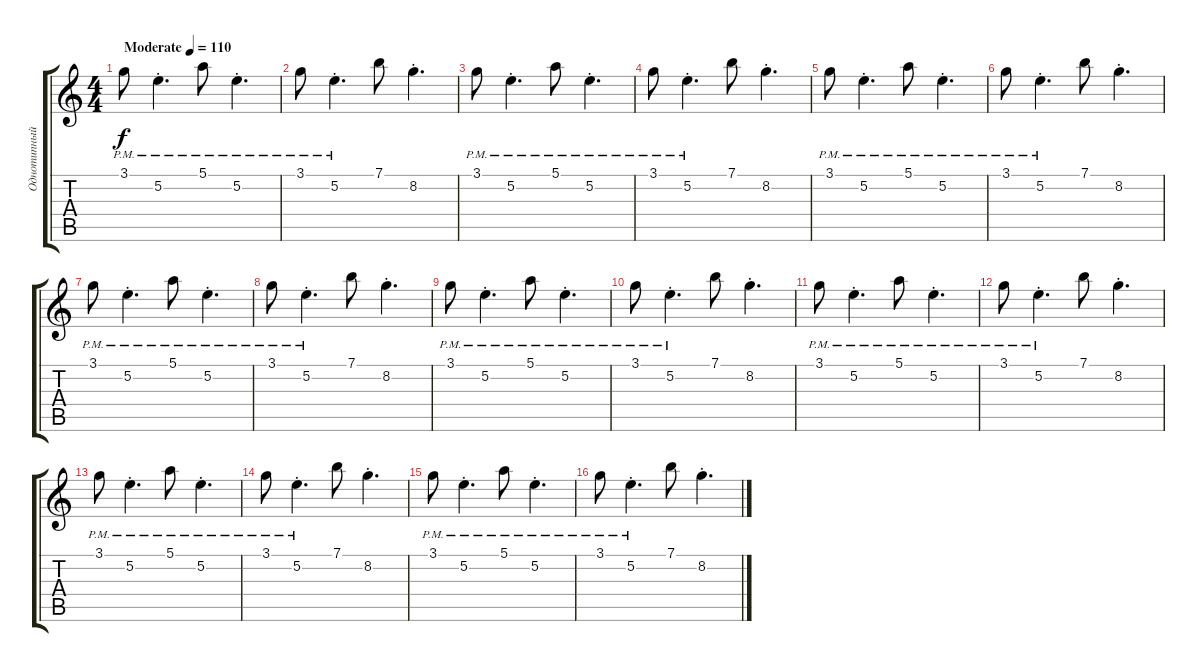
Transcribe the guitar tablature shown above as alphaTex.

\track ("Однотипный " "Однотипный") {instrument electricguitarclean}
\staff {score tabs}
\tuning (E4 B3 G3 D3 A2 E2) {hide}
\ts (4 4)
\tempo (110 "Moderate")
\clef g2
\ks c
3.1{pm}.8{dy f instrument electricguitarclean} 5.2{pm st}.4{d} 5.1{pm}.8 5.2{pm st}.4{d} |
3.1{pm}.8 5.2{pm st}.4{d} 7.1.8 8.2{st}.4{d} |
3.1{pm}.8 5.2{pm st}.4{d} 5.1{pm}.8 5.2{pm st}.4{d} |
3.1{pm}.8 5.2{pm st}.4{d} 7.1.8 8.2{st}.4{d} |
3.1{pm}.8 5.2{pm st}.4{d} 5.1{pm}.8 5.2{pm st}.4{d} |
3.1{pm}.8 5.2{pm st}.4{d} 7.1.8 8.2{st}.4{d} |
3.1{pm}.8 5.2{pm st}.4{d} 5.1{pm}.8 5.2{pm st}.4{d} |
3.1{pm}.8 5.2{pm st}.4{d} 7.1.8 8.2{st}.4{d} |
3.1{pm}.8 5.2{pm st}.4{d} 5.1{pm}.8 5.2{pm st}.4{d} |
3.1{pm}.8 5.2{pm st}.4{d} 7.1.8 8.2{st}.4{d} |
3.1{pm}.8 5.2{pm st}.4{d} 5.1{pm}.8 5.2{pm st}.4{d} |
3.1{pm}.8 5.2{pm st}.4{d} 7.1.8 8.2{st}.4{d} |
3.1{pm}.8 5.2{pm st}.4{d} 5.1{pm}.8 5.2{pm st}.4{d} |
3.1{pm}.8 5.2{pm st}.4{d} 7.1.8 8.2{st}.4{d} |
3.1{pm}.8 5.2{pm st}.4{d} 5.1{pm}.8 5.2{pm st}.4{d} |
3.1{pm}.8 5.2{pm st}.4{d} 7.1.8 8.2{st}.4{d}
